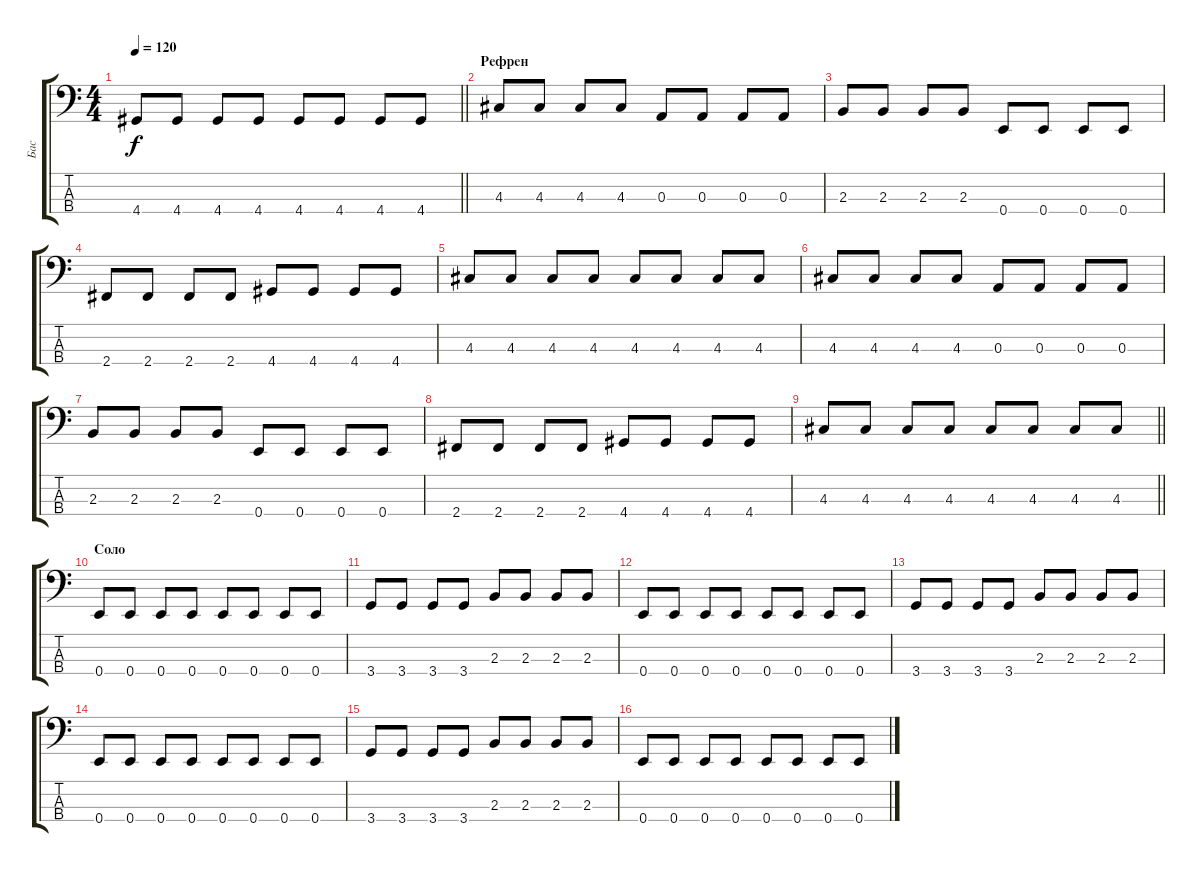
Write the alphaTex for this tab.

\track ("Бас" "Бас") {instrument electricbassfinger}
\staff {score tabs}
\tuning (G2 D2 A1 E1) {hide}
\ts (4 4)
\tempo 120
\clef f4
\barLineRight lightlight
\ks c
4.4.8{dy f} 4.4.8 4.4.8 4.4.8 4.4.8 4.4.8 4.4.8 4.4.8 |
\section ("" "Рефрен")
4.3.8 4.3.8 4.3.8 4.3.8 0.3.8 0.3.8 0.3.8 0.3.8 |
2.3.8 2.3.8 2.3.8 2.3.8 0.4.8 0.4.8 0.4.8 0.4.8 |
2.4.8 2.4.8 2.4.8 2.4.8 4.4.8 4.4.8 4.4.8 4.4.8 |
4.3.8 4.3.8 4.3.8 4.3.8 4.3.8 4.3.8 4.3.8 4.3.8 |
4.3.8 4.3.8 4.3.8 4.3.8 0.3.8 0.3.8 0.3.8 0.3.8 |
2.3.8 2.3.8 2.3.8 2.3.8 0.4.8 0.4.8 0.4.8 0.4.8 |
2.4.8 2.4.8 2.4.8 2.4.8 4.4.8 4.4.8 4.4.8 4.4.8 |
\barLineRight lightlight
4.3.8 4.3.8 4.3.8 4.3.8 4.3.8 4.3.8 4.3.8 4.3.8 |
\section ("" "Соло")
0.4.8 0.4.8 0.4.8 0.4.8 0.4.8 0.4.8 0.4.8 0.4.8 |
3.4.8 3.4.8 3.4.8 3.4.8 2.3.8 2.3.8 2.3.8 2.3.8 |
0.4.8 0.4.8 0.4.8 0.4.8 0.4.8 0.4.8 0.4.8 0.4.8 |
3.4.8 3.4.8 3.4.8 3.4.8 2.3.8 2.3.8 2.3.8 2.3.8 |
0.4.8 0.4.8 0.4.8 0.4.8 0.4.8 0.4.8 0.4.8 0.4.8 |
3.4.8 3.4.8 3.4.8 3.4.8 2.3.8 2.3.8 2.3.8 2.3.8 |
0.4.8 0.4.8 0.4.8 0.4.8 0.4.8 0.4.8 0.4.8 0.4.8
